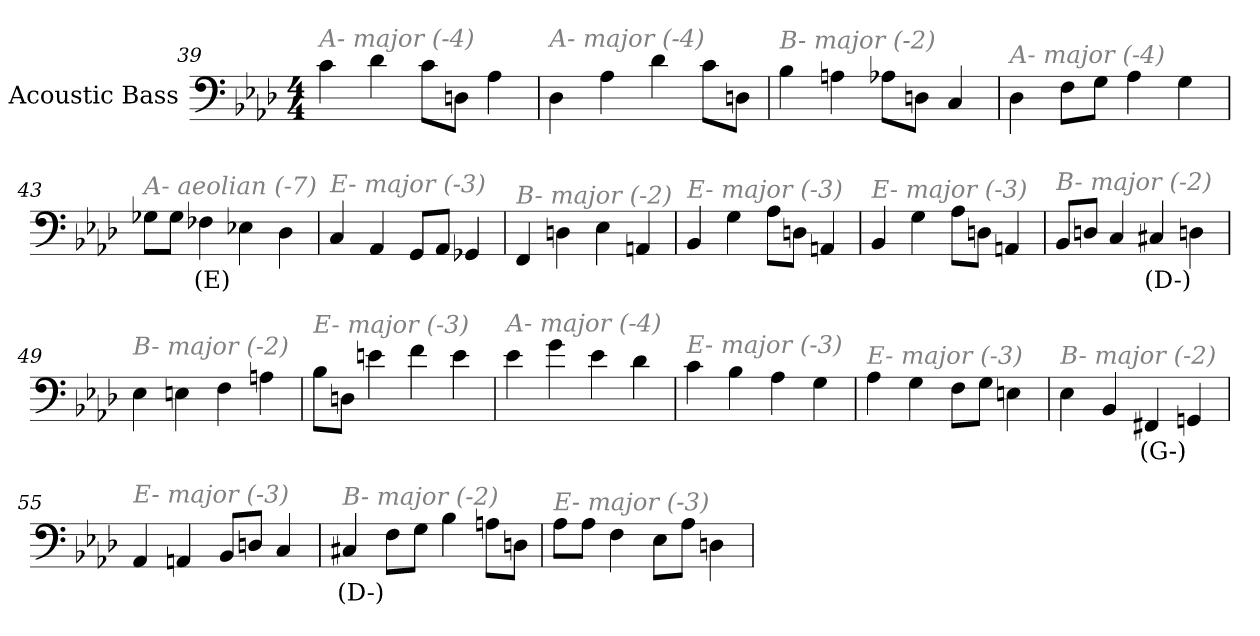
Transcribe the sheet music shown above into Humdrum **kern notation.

**kern	**text
*part1	*part1
*staff1	*staff1
*I"Acoustic Bass	*
*clefF4	*
*ITrd7c12	*
*k[b-e-a-d-]	*
*A-:	*
*M4/4	*
=39	=39
!LO:TX:i:color=#808080:t=A- major (-4)	!
4C	.
4D-	.
8CL	.
8DDnJ	.
4AA-	.
=40	=40
!LO:TX:i:color=#808080:t=A- major (-4)	!
4DD-	.
4AA-	.
4D-	.
8CL	.
8DDnJ	.
=41	=41
!LO:TX:i:color=#808080:t=B- major (-2)	!
4BB-	.
4AAn	.
8AA-XL	.
8DDnJ	.
4CC	.
=42	=42
!LO:TX:i:color=#808080:t=A- major (-4)	!
4DD-	.
8FFL	.
8GGJ	.
4AA-	.
4GG	.
=43	=43
!LO:TX:i:color=#808080:t=A- aeolian (-7)	!
8GG-XL	.
8GG-J	.
4FF-Xi	(E)
4EE-X	.
4DD-	.
=44	=44
!LO:TX:i:color=#808080:t=E- major (-3)	!
4CC	.
4AAA-	.
8GGGL	.
8AAA-J	.
4GGG-X	.
=45	=45
!LO:TX:i:color=#808080:t=B- major (-2)	!
4FFF	.
4DDn	.
4EE-	.
4AAAn	.
=46	=46
!LO:TX:i:color=#808080:t=E- major (-3)	!
4BBB-	.
4GG	.
8AA-L	.
8DDnJ	.
4AAAn	.
=47	=47
!LO:TX:i:color=#808080:t=E- major (-3)	!
4BBB-	.
4GG	.
8AA-L	.
8DDnJ	.
4AAAn	.
=48	=48
!LO:TX:i:color=#808080:t=B- major (-2)	!
8BBB-L	.
8DDnJ	.
4CC	.
4CC#Xi	(D-)
4DDn	.
=49	=49
!LO:TX:i:color=#808080:t=B- major (-2)	!
4EE-	.
4EEn	.
4FF	.
4AAn	.
=50	=50
!LO:TX:i:color=#808080:t=E- major (-3)	!
8BB-L	.
8DDnJ	.
4En	.
4F	.
4E	.
=51	=51
!LO:TX:i:color=#808080:t=A- major (-4)	!
4E-	.
4G	.
4E-	.
4D-	.
=52	=52
!LO:TX:i:color=#808080:t=E- major (-3)	!
4C	.
4BB-	.
4AA-	.
4GG	.
=53	=53
!LO:TX:i:color=#808080:t=E- major (-3)	!
4AA-	.
4GG	.
8FFL	.
8GGJ	.
4EEn	.
=54	=54
!LO:TX:i:color=#808080:t=B- major (-2)	!
4EE-	.
4BBB-	.
4FFF#Xi	(G-)
4GGGn	.
=55	=55
!LO:TX:i:color=#808080:t=E- major (-3)	!
4AAA-	.
4AAAn	.
8BBB-L	.
8DDnJ	.
4CC	.
=56	=56
!LO:TX:i:color=#808080:t=B- major (-2)	!
4CC#Xi	(D-)
8FFL	.
8GGJ	.
4BB-	.
8AAnL	.
8DDnJ	.
=57	=57
!LO:TX:i:color=#808080:t=E- major (-3)	!
8AA-L	.
8AA-J	.
4FF	.
8EE-L	.
8AA-J	.
4DDn	.
=	=
*-	*-
